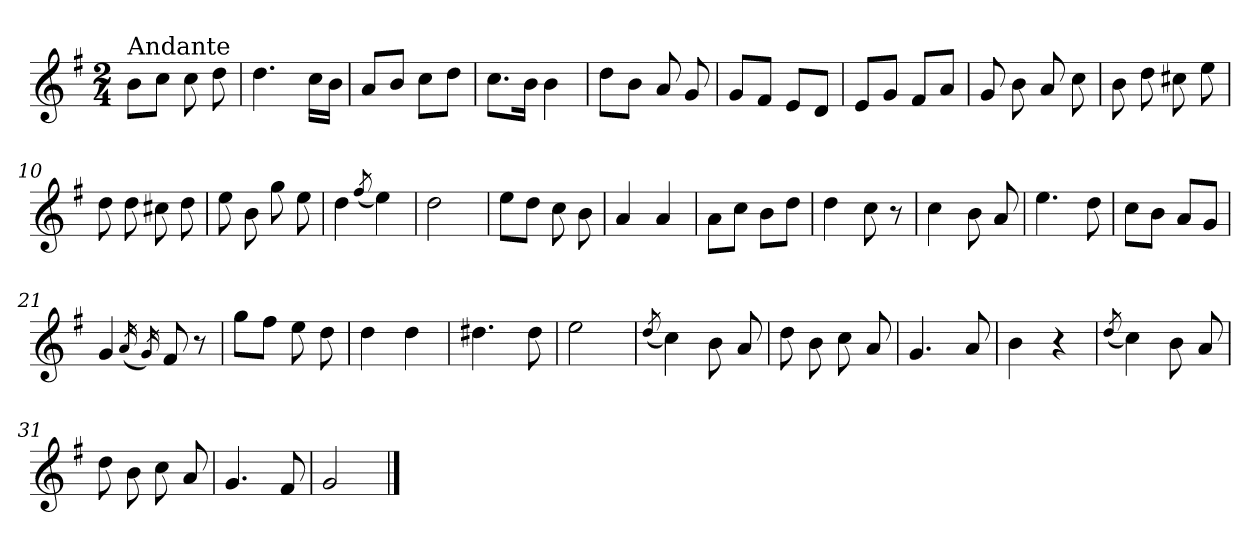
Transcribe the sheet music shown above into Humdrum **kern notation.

**kern
*part1
*staff1
*clefG2
*k[f#]
*G:
*M2/4
=1
!LO:TX:a:t=Andante
8b\L
8cc\J
8cc\
8dd\
=2
4.dd\
16cc\LL
16b\JJ
=3
8a/L
8b/J
8cc\L
8dd\J
=4
8.cc\L
16b\Jk
4b\
=5
8dd\L
8b\J
8a/
8g/
=6
8g/L
8f#/J
8e/L
8d/J
=7
8e/L
8g/J
8f#/L
8a/J
=8
8g/
8b\
8a/
8cc\
!!LO:LB:g=z
=9
8b\
8dd\
8cc#X\
8ee\
=10
8dd\
8dd\
8cc#X\
8dd\
=11
8ee\
8b\
8gg\
8ee\
=12
4dd\
(<8qff#/
4ee\)
=13
2dd\
=14
8ee\L
8dd\J
8cc\
8b\
=15
4a/
4a/
=16
8a\L
8cc\J
8b\L
8dd\J
=17
4dd\
8cc\
8r
=18
4cc\
8b\
8a/
!!LO:LB:g=z
=19
4.ee\
8dd\
=20
8cc\L
8b\J
8a/L
8g/J
=21
4g/
(<16qa/
16qg/)
8f#/
8r
=22
8gg\L
8ff#\J
8ee\
8dd\
=23
4dd\
4dd\
=24
4.dd#X\
8dd#\
=25
2ee\
=26
(<8qdd/
4cc\)
8b\
8a/
=27
8dd\
8b\
8cc\
8a/
=28
4.g/
8a/
!!LO:LB:g=z
=29
4b\
4r
=30
(<8qdd/
4cc\)
8b\
8a/
=31
8dd\
8b\
8cc\
8a/
=32
4.g/
8f#/
=33
2g/
==
*-
